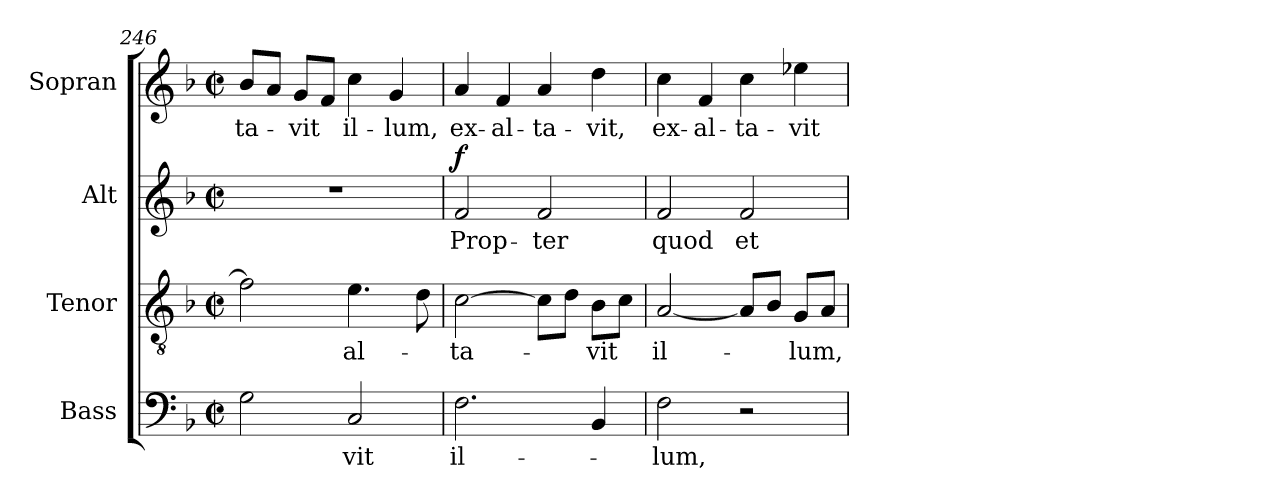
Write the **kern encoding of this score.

**kern	**text	**kern	**text	**kern	**text	**dynam	**kern	**text
*part4	*part4	*part3	*part3	*part2	*part2	*part2	*part1	*part1
*staff4	*staff4	*staff3	*staff3	*staff2	*staff2	*staff2	*staff1	*staff1
*I"Bass	*	*I"Tenor	*	*I"Alt	*	*	*I"Sopran	*
*I'B.	*	*I'T.	*	*I'A.	*	*	*I'S.	*
*clefF4	*	*clefGv2	*	*clefG2	*	*	*clefG2	*
*k[b-]	*	*k[b-]	*	*k[b-]	*	*	*k[b-]	*
*F:	*	*F:	*	*F:	*	*	*F:	*
*M2/2	*	*M2/2	*	*M2/2	*	*	*M2/2	*
*met(c|)	*	*met(c|)	*	*met(c|)	*	*	*met(c|)	*
=246	=246	=246	=246	=246	=246	=246	=246	=246
!	!	!	!	!	!	!	!	!LO:LY:b
2G\	.	2f\]	.	1r	.	.	8b-/L	-ta-
.	.	.	.	.	.	.	8a/J	.
!	!	!	!	!	!	!	!	!LO:LY:b
.	.	.	.	.	.	.	8g/L	-vit
.	.	.	.	.	.	.	8f/J	.
!	!LO:LY:b	!	!LO:LY:b	!	!	!	!	!LO:LY:b
2C/	-vit	4.e\	-al-	.	.	.	4cc\	il-
!	!	!	!	!	!	!	!	!LO:LY:b
.	.	.	.	.	.	.	4g/	-lum,
.	.	8d\	.	.	.	.	.	.
=247	=247	=247	=247	=247	=247	=247	=247	=247
!	!LO:LY:b	!	!LO:LY:b	!	!LO:LY:b	!LO:DY:a	!	!LO:LY:b
2.F\	il-	[2c\	-ta-	2f/	Prop-	f	4a/	ex-
!	!	!	!	!	!	!	!	!LO:LY:b
.	.	.	.	.	.	.	4f/	-al-
!	!	!	!	!	!LO:LY:b	!	!	!LO:LY:b
.	.	8c\L]	.	2f/	-ter	.	4a/	-ta-
.	.	8d\J	.	.	.	.	.	.
!	!	!	!LO:LY:b	!	!	!	!	!LO:LY:b
4BB-/	.	8B-\L	-vit	.	.	.	4dd\	-vit,
.	.	8c\J	.	.	.	.	.	.
=248	=248	=248	=248	=248	=248	=248	=248	=248
!	!LO:LY:b	!	!LO:LY:b	!	!LO:LY:b	!	!	!LO:LY:b
2F\	-lum,	[2A/	il-	2f/	quod	.	4cc\	ex-
!	!	!	!	!	!	!	!	!LO:LY:b
.	.	.	.	.	.	.	4f/	-al-
!	!	!	!	!	!LO:LY:b	!	!	!LO:LY:b
2r	.	8A/L]	.	2f/	et	.	4cc\	-ta-
.	.	8B-/J	.	.	.	.	.	.
!	!	!	!LO:LY:b	!	!	!	!	!LO:LY:b
.	.	8G/L	-lum,	.	.	.	4ee-X\	-vit
.	.	8A/J	.	.	.	.	.	.
=	=	=	=	=	=	=	=	=
*-	*-	*-	*-	*-	*-	*-	*-	*-
